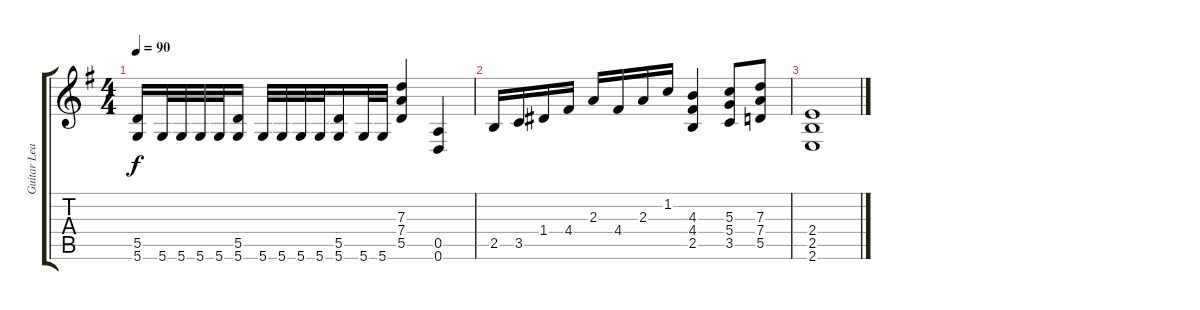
\track ("Guitar Lead" "Guitar Lea") {instrument distortionguitar}
\staff {score tabs}
\tuning (E4 B3 G3 D3 A2 D2) {hide}
\ts (4 4)
\tempo 90
\clef g2
\ks g
(5.5 5.6).16{dy f} 5.6.32 5.6.32 5.6.32 5.6.32 (5.5 5.6).16 5.6.32 5.6.32 5.6.32 5.6.32 (5.5 5.6).16 5.6.32 5.6.32 (7.3 7.4 5.5).4 (0.5 0.6).4 |
2.5.16 3.5.16 1.4.16 4.4.16 2.3.16 4.4.16 2.3.16 1.2.16 (4.3 4.4 2.5).4 (5.3 5.4 3.5).8 (7.3 7.4 5.5).8 |
(2.4 2.5 2.6).1
